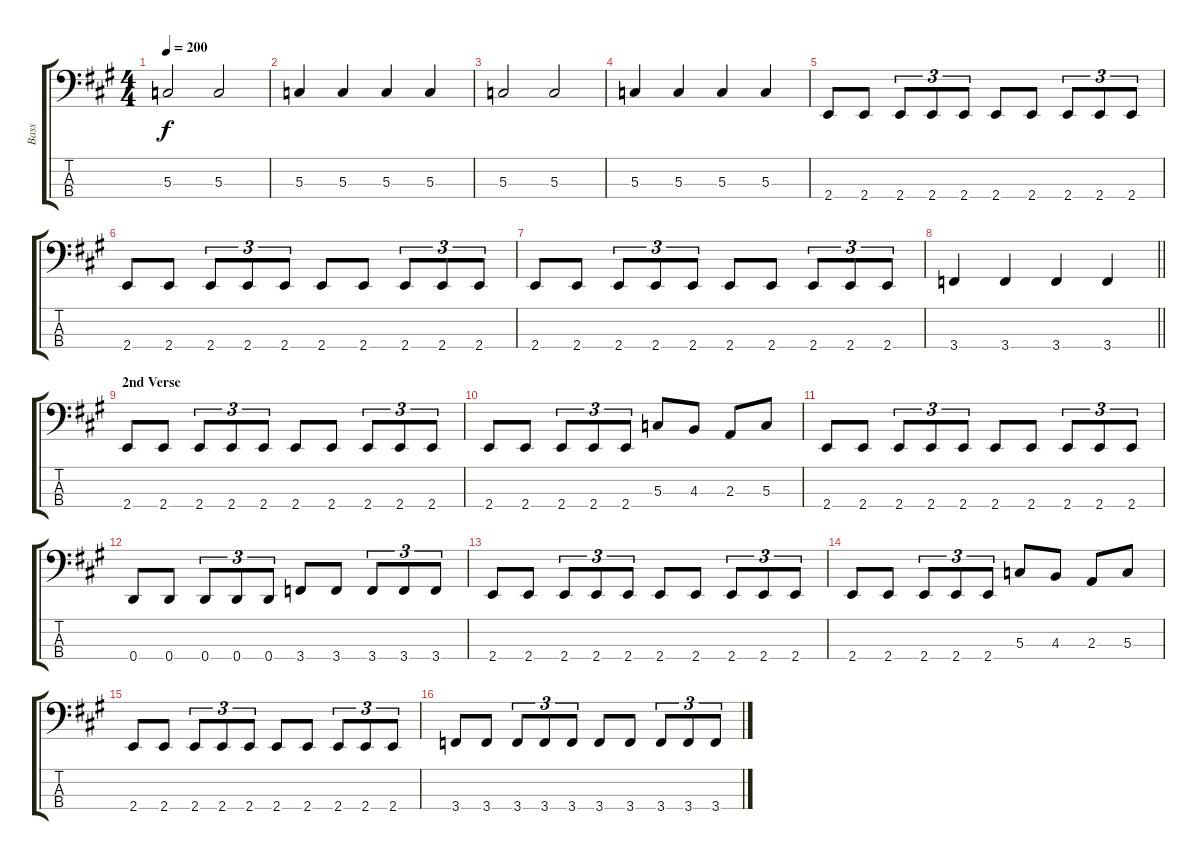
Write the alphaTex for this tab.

\track ("Bass" "Bass") {instrument electricbassfinger}
\staff {score tabs}
\tuning (F2 C2 G1 D1) {hide}
\ts (4 4)
\tempo 200
\clef f4
\ks f#minor
5.3.2{dy f} 5.3.2 |
5.3.4 5.3.4 5.3.4 5.3.4 |
5.3.2 5.3.2 |
5.3.4 5.3.4 5.3.4 5.3.4 |
2.4.8 2.4.8 2.4.8{tu (3 2)} 2.4.8{tu (3 2)} 2.4.8{tu (3 2)} 2.4.8 2.4.8 2.4.8{tu (3 2)} 2.4.8{tu (3 2)} 2.4.8{tu (3 2)} |
2.4.8 2.4.8 2.4.8{tu (3 2)} 2.4.8{tu (3 2)} 2.4.8{tu (3 2)} 2.4.8 2.4.8 2.4.8{tu (3 2)} 2.4.8{tu (3 2)} 2.4.8{tu (3 2)} |
2.4.8 2.4.8 2.4.8{tu (3 2)} 2.4.8{tu (3 2)} 2.4.8{tu (3 2)} 2.4.8 2.4.8 2.4.8{tu (3 2)} 2.4.8{tu (3 2)} 2.4.8{tu (3 2)} |
\barLineRight lightlight
3.4.4 3.4.4 3.4.4 3.4.4 |
\section ("" "2nd Verse")
2.4.8 2.4.8 2.4.8{tu (3 2)} 2.4.8{tu (3 2)} 2.4.8{tu (3 2)} 2.4.8 2.4.8 2.4.8{tu (3 2)} 2.4.8{tu (3 2)} 2.4.8{tu (3 2)} |
2.4.8 2.4.8 2.4.8{tu (3 2)} 2.4.8{tu (3 2)} 2.4.8{tu (3 2)} 5.3.8 4.3.8 2.3.8 5.3.8 |
2.4.8 2.4.8 2.4.8{tu (3 2)} 2.4.8{tu (3 2)} 2.4.8{tu (3 2)} 2.4.8 2.4.8 2.4.8{tu (3 2)} 2.4.8{tu (3 2)} 2.4.8{tu (3 2)} |
0.4.8 0.4.8 0.4.8{tu (3 2)} 0.4.8{tu (3 2)} 0.4.8{tu (3 2)} 3.4.8 3.4.8 3.4.8{tu (3 2)} 3.4.8{tu (3 2)} 3.4.8{tu (3 2)} |
2.4.8 2.4.8 2.4.8{tu (3 2)} 2.4.8{tu (3 2)} 2.4.8{tu (3 2)} 2.4.8 2.4.8 2.4.8{tu (3 2)} 2.4.8{tu (3 2)} 2.4.8{tu (3 2)} |
2.4.8 2.4.8 2.4.8{tu (3 2)} 2.4.8{tu (3 2)} 2.4.8{tu (3 2)} 5.3.8 4.3.8 2.3.8 5.3.8 |
2.4.8 2.4.8 2.4.8{tu (3 2)} 2.4.8{tu (3 2)} 2.4.8{tu (3 2)} 2.4.8 2.4.8 2.4.8{tu (3 2)} 2.4.8{tu (3 2)} 2.4.8{tu (3 2)} |
3.4.8 3.4.8 3.4.8{tu (3 2)} 3.4.8{tu (3 2)} 3.4.8{tu (3 2)} 3.4.8 3.4.8 3.4.8{tu (3 2)} 3.4.8{tu (3 2)} 3.4.8{tu (3 2)}
